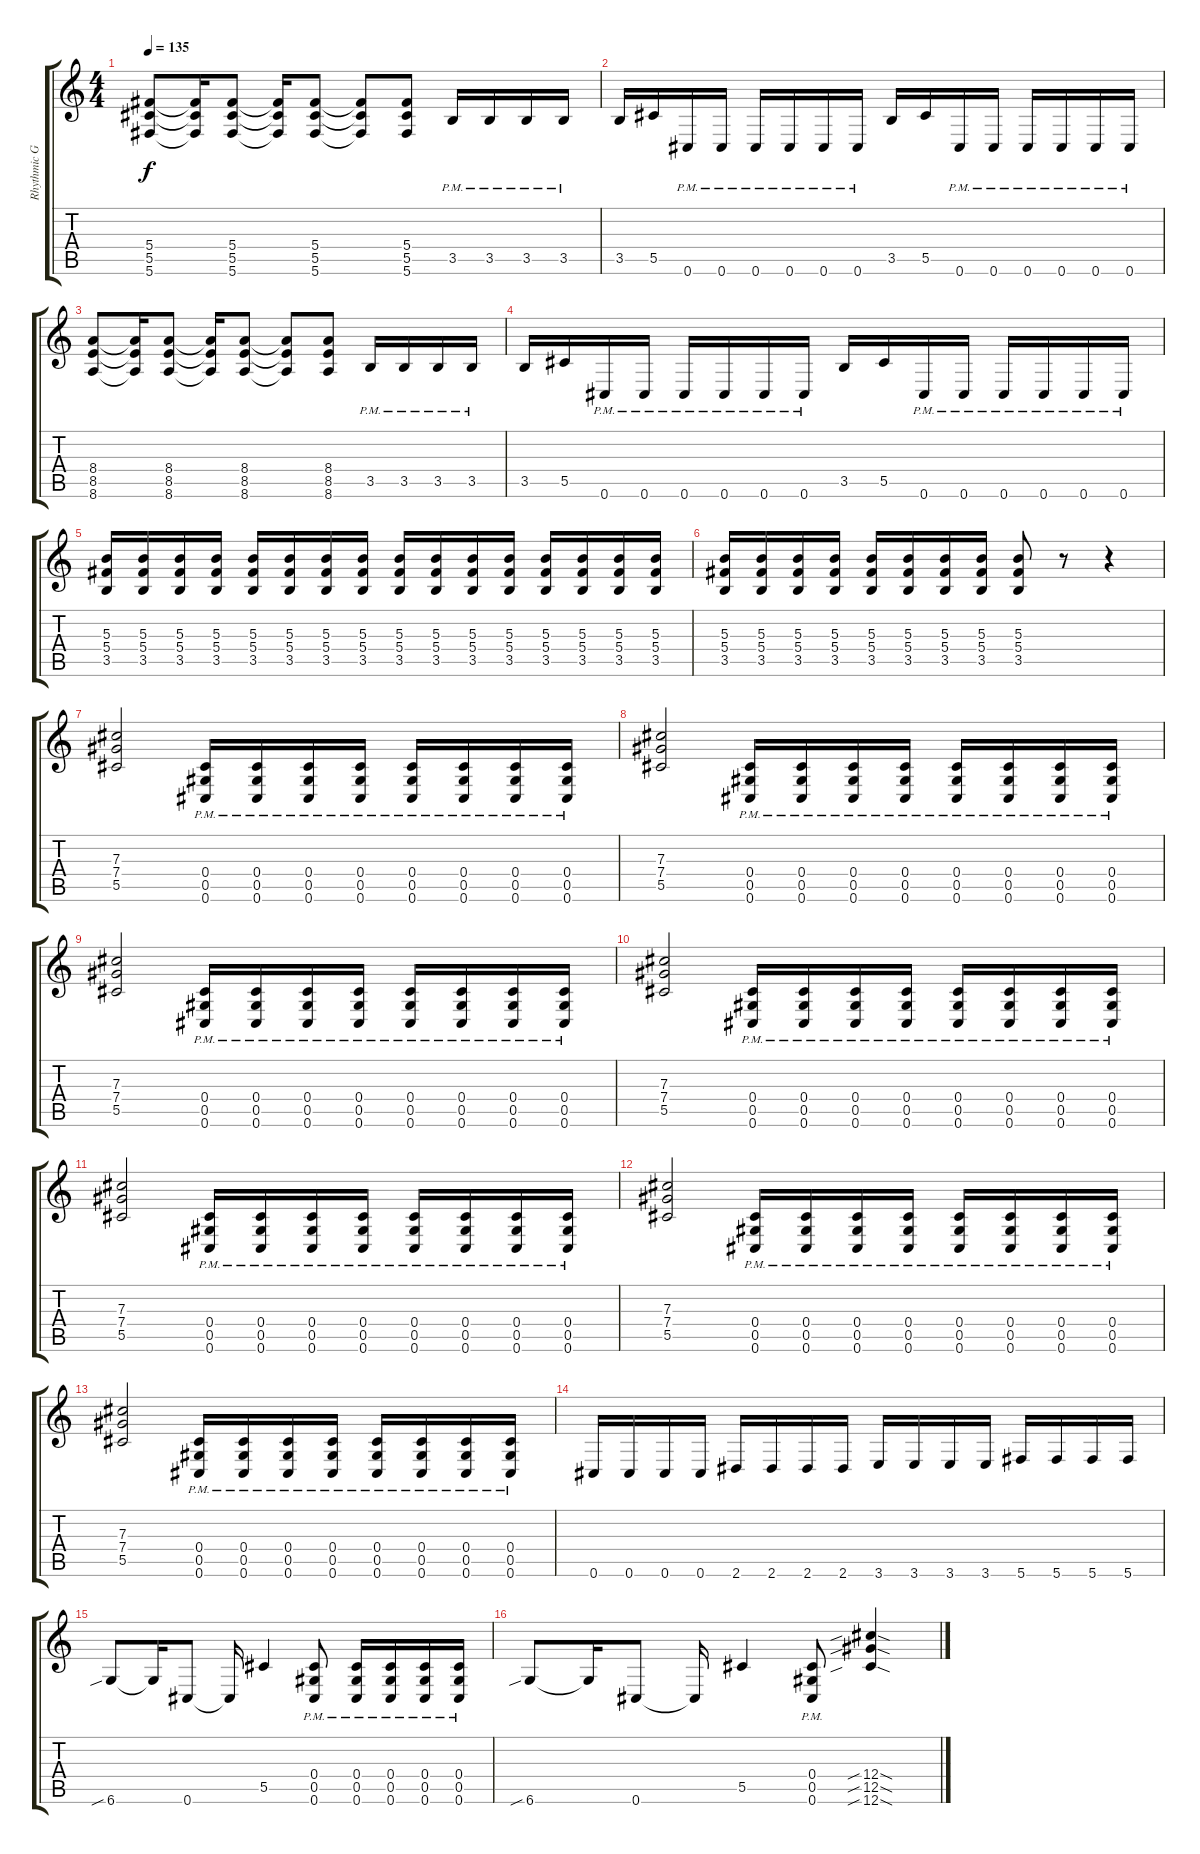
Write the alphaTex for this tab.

\track ("Rhythmic Guitar" "Rhythmic G") {instrument distortionguitar}
\staff {score tabs}
\tuning (Eb4 Bb3 Gb3 Db3 Ab2 Db2) {hide}
\ts (4 4)
\tempo 135
\clef g2
\ks c
(5.4 5.5 5.6).8{dy f} (5.4{t} 5.5{t} 5.6{t}).16 (5.4 5.5 5.6).8 (5.4{t} 5.5{t} 5.6{t}).16 (5.4 5.5 5.6).8 (5.4{t} 5.5{t} 5.6{t}).8 (5.4 5.5 5.6).8 3.5{pm}.16 3.5{pm}.16 3.5{pm}.16 3.5{pm}.16 |
3.5.16 5.5.16 0.6{pm}.16 0.6{pm}.16 0.6{pm}.16 0.6{pm}.16 0.6{pm}.16 0.6{pm}.16 3.5.16 5.5.16 0.6{pm}.16 0.6{pm}.16 0.6{pm}.16 0.6{pm}.16 0.6{pm}.16 0.6{pm}.16 |
(8.4 8.5 8.6).8 (8.4{t} 8.5{t} 8.6{t}).16 (8.4 8.5 8.6).8 (8.4{t} 8.5{t} 8.6{t}).16 (8.4 8.5 8.6).8 (8.4{t} 8.5{t} 8.6{t}).8 (8.4 8.5 8.6).8 3.5{pm}.16 3.5{pm}.16 3.5{pm}.16 3.5{pm}.16 |
3.5.16 5.5.16 0.6{pm}.16 0.6{pm}.16 0.6{pm}.16 0.6{pm}.16 0.6{pm}.16 0.6{pm}.16 3.5.16 5.5.16 0.6{pm}.16 0.6{pm}.16 0.6{pm}.16 0.6{pm}.16 0.6{pm}.16 0.6{pm}.16 |
(5.3 5.4 3.5).16 (5.3 5.4 3.5).16 (5.3 5.4 3.5).16 (5.3 5.4 3.5).16 (5.3 5.4 3.5).16 (5.3 5.4 3.5).16 (5.3 5.4 3.5).16 (5.3 5.4 3.5).16 (5.3 5.4 3.5).16 (5.3 5.4 3.5).16 (5.3 5.4 3.5).16 (5.3 5.4 3.5).16 (5.3 5.4 3.5).16 (5.3 5.4 3.5).16 (5.3 5.4 3.5).16 (5.3 5.4 3.5).16 |
(5.3 5.4 3.5).16 (5.3 5.4 3.5).16 (5.3 5.4 3.5).16 (5.3 5.4 3.5).16 (5.3 5.4 3.5).16 (5.3 5.4 3.5).16 (5.3 5.4 3.5).16 (5.3 5.4 3.5).16 (5.3 5.4 3.5).8 r.8 r.4 |
(7.3 7.4 5.5).2 (0.4{pm} 0.5{pm} 0.6{pm}).16 (0.4{pm} 0.5{pm} 0.6{pm}).16 (0.4{pm} 0.5{pm} 0.6{pm}).16 (0.4{pm} 0.5{pm} 0.6{pm}).16 (0.4{pm} 0.5{pm} 0.6{pm}).16 (0.4{pm} 0.5{pm} 0.6{pm}).16 (0.4{pm} 0.5{pm} 0.6{pm}).16 (0.4{pm} 0.5{pm} 0.6{pm}).16 |
(7.3 7.4 5.5).2 (0.4{pm} 0.5{pm} 0.6{pm}).16 (0.4{pm} 0.5{pm} 0.6{pm}).16 (0.4{pm} 0.5{pm} 0.6{pm}).16 (0.4{pm} 0.5{pm} 0.6{pm}).16 (0.4{pm} 0.5{pm} 0.6{pm}).16 (0.4{pm} 0.5{pm} 0.6{pm}).16 (0.4{pm} 0.5{pm} 0.6{pm}).16 (0.4{pm} 0.5{pm} 0.6{pm}).16 |
(7.3 7.4 5.5).2 (0.4{pm} 0.5{pm} 0.6{pm}).16 (0.4{pm} 0.5{pm} 0.6{pm}).16 (0.4{pm} 0.5{pm} 0.6{pm}).16 (0.4{pm} 0.5{pm} 0.6{pm}).16 (0.4{pm} 0.5{pm} 0.6{pm}).16 (0.4{pm} 0.5{pm} 0.6{pm}).16 (0.4{pm} 0.5{pm} 0.6{pm}).16 (0.4{pm} 0.5{pm} 0.6{pm}).16 |
(7.3 7.4 5.5).2 (0.4{pm} 0.5{pm} 0.6{pm}).16 (0.4{pm} 0.5{pm} 0.6{pm}).16 (0.4{pm} 0.5{pm} 0.6{pm}).16 (0.4{pm} 0.5{pm} 0.6{pm}).16 (0.4{pm} 0.5{pm} 0.6{pm}).16 (0.4{pm} 0.5{pm} 0.6{pm}).16 (0.4{pm} 0.5{pm} 0.6{pm}).16 (0.4{pm} 0.5{pm} 0.6{pm}).16 |
(7.3 7.4 5.5).2 (0.4{pm} 0.5{pm} 0.6{pm}).16 (0.4{pm} 0.5{pm} 0.6{pm}).16 (0.4{pm} 0.5{pm} 0.6{pm}).16 (0.4{pm} 0.5{pm} 0.6{pm}).16 (0.4{pm} 0.5{pm} 0.6{pm}).16 (0.4{pm} 0.5{pm} 0.6{pm}).16 (0.4{pm} 0.5{pm} 0.6{pm}).16 (0.4{pm} 0.5{pm} 0.6{pm}).16 |
(7.3 7.4 5.5).2 (0.4{pm} 0.5{pm} 0.6{pm}).16 (0.4{pm} 0.5{pm} 0.6{pm}).16 (0.4{pm} 0.5{pm} 0.6{pm}).16 (0.4{pm} 0.5{pm} 0.6{pm}).16 (0.4{pm} 0.5{pm} 0.6{pm}).16 (0.4{pm} 0.5{pm} 0.6{pm}).16 (0.4{pm} 0.5{pm} 0.6{pm}).16 (0.4{pm} 0.5{pm} 0.6{pm}).16 |
(7.3 7.4 5.5).2 (0.4{pm} 0.5{pm} 0.6{pm}).16 (0.4{pm} 0.5{pm} 0.6{pm}).16 (0.4{pm} 0.5{pm} 0.6{pm}).16 (0.4{pm} 0.5{pm} 0.6{pm}).16 (0.4{pm} 0.5{pm} 0.6{pm}).16 (0.4{pm} 0.5{pm} 0.6{pm}).16 (0.4{pm} 0.5{pm} 0.6{pm}).16 (0.4{pm} 0.5{pm} 0.6{pm}).16 |
0.6.16 0.6.16 0.6.16 0.6.16 2.6.16 2.6.16 2.6.16 2.6.16 3.6.16 3.6.16 3.6.16 3.6.16 5.6.16 5.6.16 5.6.16 5.6.16 |
6.6{sib}.8 6.6{t}.16 0.6.8 0.6{t}.16 5.5.4 (0.4{pm} 0.5{pm} 0.6{pm}).8 (0.4{pm} 0.5{pm} 0.6{pm}).16 (0.4{pm} 0.5{pm} 0.6{pm}).16 (0.4{pm} 0.5{pm} 0.6{pm}).16 (0.4{pm} 0.5{pm} 0.6{pm}).16 |
6.6{sib}.8 6.6{t}.16 0.6.8 0.6{t}.16 5.5.4 (0.4{pm} 0.5{pm} 0.6{pm}).8 (12.4{sib sod} 12.5{sib sod} 12.6{sib sod}).4
